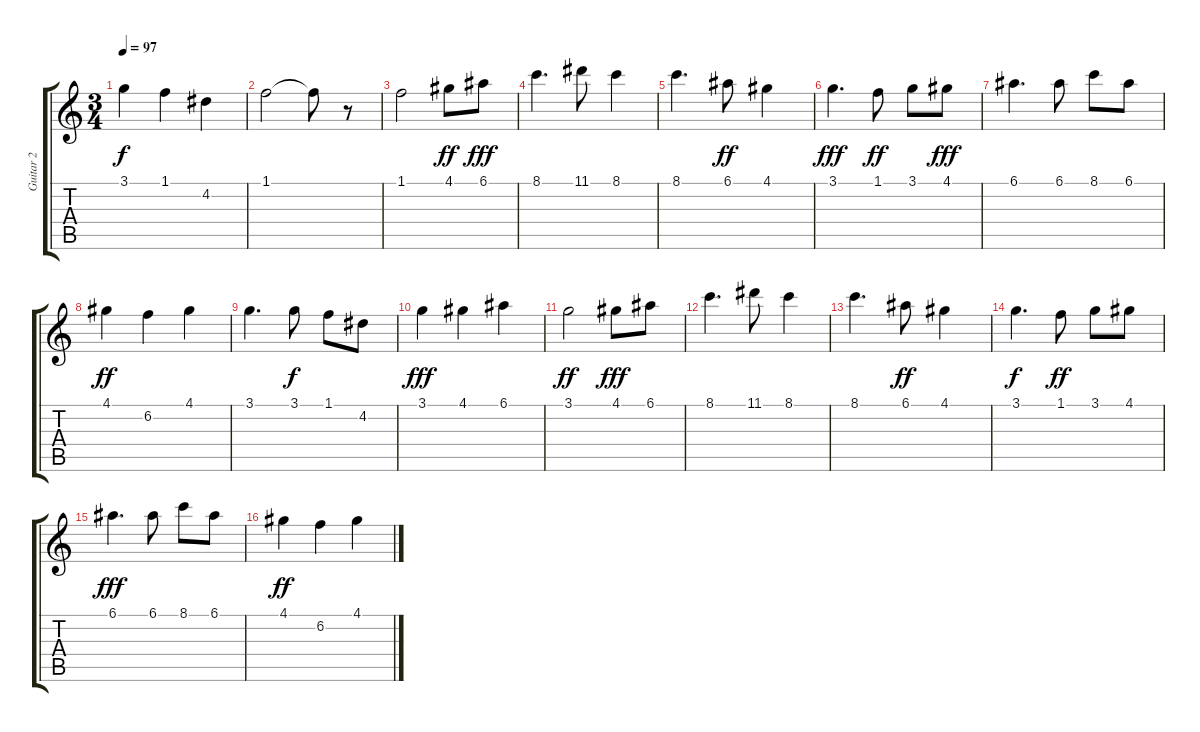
\track ("Guitar 2" "Guitar 2") {instrument acousticguitarnylon}
\staff {score tabs}
\tuning (E4 B3 G3 D3 A2 E2) {hide}
\ts (3 4)
\tempo 97
\clef g2
\ks c
3.1.4{dy f} 1.1.4 4.2.4 |
1.1.2 1.1{t}.8 r.8 |
1.1.2 4.1.8{dy ff} 6.1.8{dy fff} |
8.1.4{d} 11.1.8 8.1.4 |
8.1.4{d} 6.1.8{dy ff} 4.1.4 |
3.1.4{d dy fff} 1.1.8{dy ff} 3.1.8 4.1.8{dy fff} |
6.1.4{d} 6.1.8 8.1.8 6.1.8 |
4.1.4{dy ff} 6.2.4 4.1.4 |
3.1.4{d} 3.1.8{dy f} 1.1.8 4.2.8 |
3.1.4{dy fff} 4.1.4 6.1.4 |
3.1.2{dy ff} 4.1.8{dy fff} 6.1.8 |
8.1.4{d} 11.1.8 8.1.4 |
8.1.4{d} 6.1.8{dy ff} 4.1.4 |
3.1.4{d dy f} 1.1.8{dy ff} 3.1.8 4.1.8 |
6.1.4{d dy fff} 6.1.8 8.1.8 6.1.8 |
4.1.4{dy ff} 6.2.4 4.1.4
